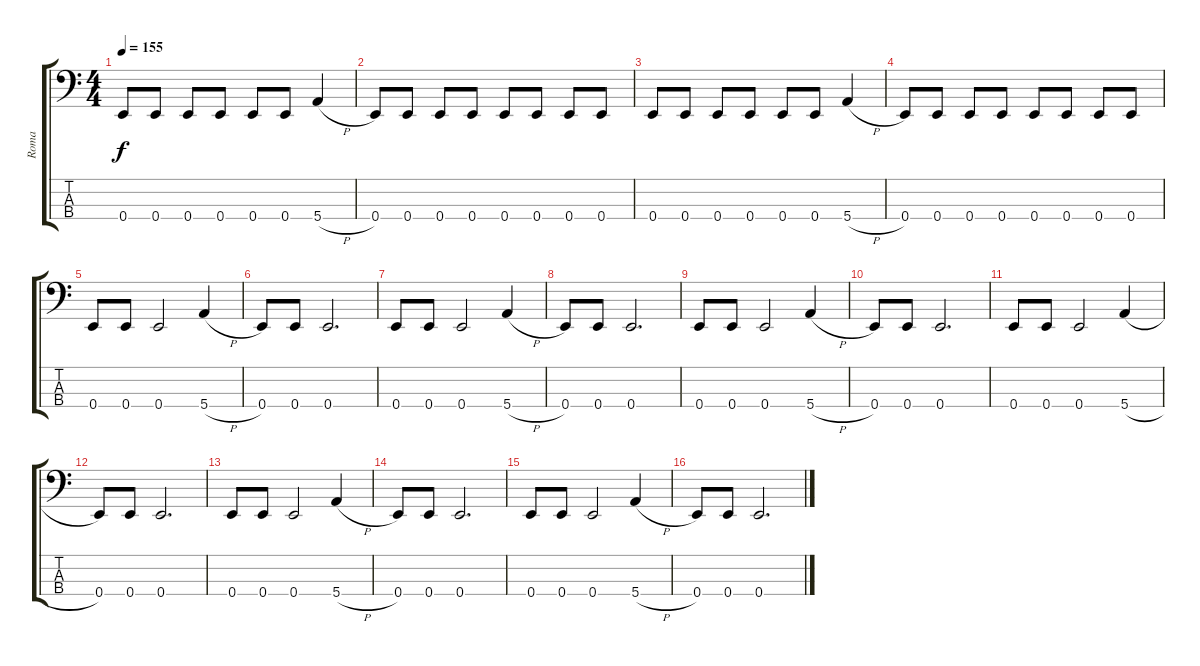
\track ("Roma" "Roma") {instrument slapbass1}
\staff {score tabs}
\tuning (G2 D2 A1 E1) {hide}
\ts (4 4)
\tempo 155
\clef f4
\ks c
0.4.8{dy f} 0.4.8 0.4.8 0.4.8 0.4.8 0.4.8 5.4{h}.4 |
0.4.8 0.4.8 0.4.8 0.4.8 0.4.8 0.4.8 0.4.8 0.4.8 |
0.4.8 0.4.8 0.4.8 0.4.8 0.4.8 0.4.8 5.4{h}.4 |
0.4.8 0.4.8 0.4.8 0.4.8 0.4.8 0.4.8 0.4.8 0.4.8 |
0.4.8 0.4.8 0.4.2 5.4{h}.4 |
0.4.8 0.4.8 0.4.2{d} |
0.4.8 0.4.8 0.4.2 5.4{h}.4 |
0.4.8 0.4.8 0.4.2{d} |
0.4.8 0.4.8 0.4.2 5.4{h}.4 |
0.4.8 0.4.8 0.4.2{d} |
0.4.8 0.4.8 0.4.2 5.4{h}.4 |
0.4.8 0.4.8 0.4.2{d} |
0.4.8 0.4.8 0.4.2 5.4{h}.4 |
0.4.8 0.4.8 0.4.2{d} |
0.4.8 0.4.8 0.4.2 5.4{h}.4 |
0.4.8 0.4.8 0.4.2{d}
